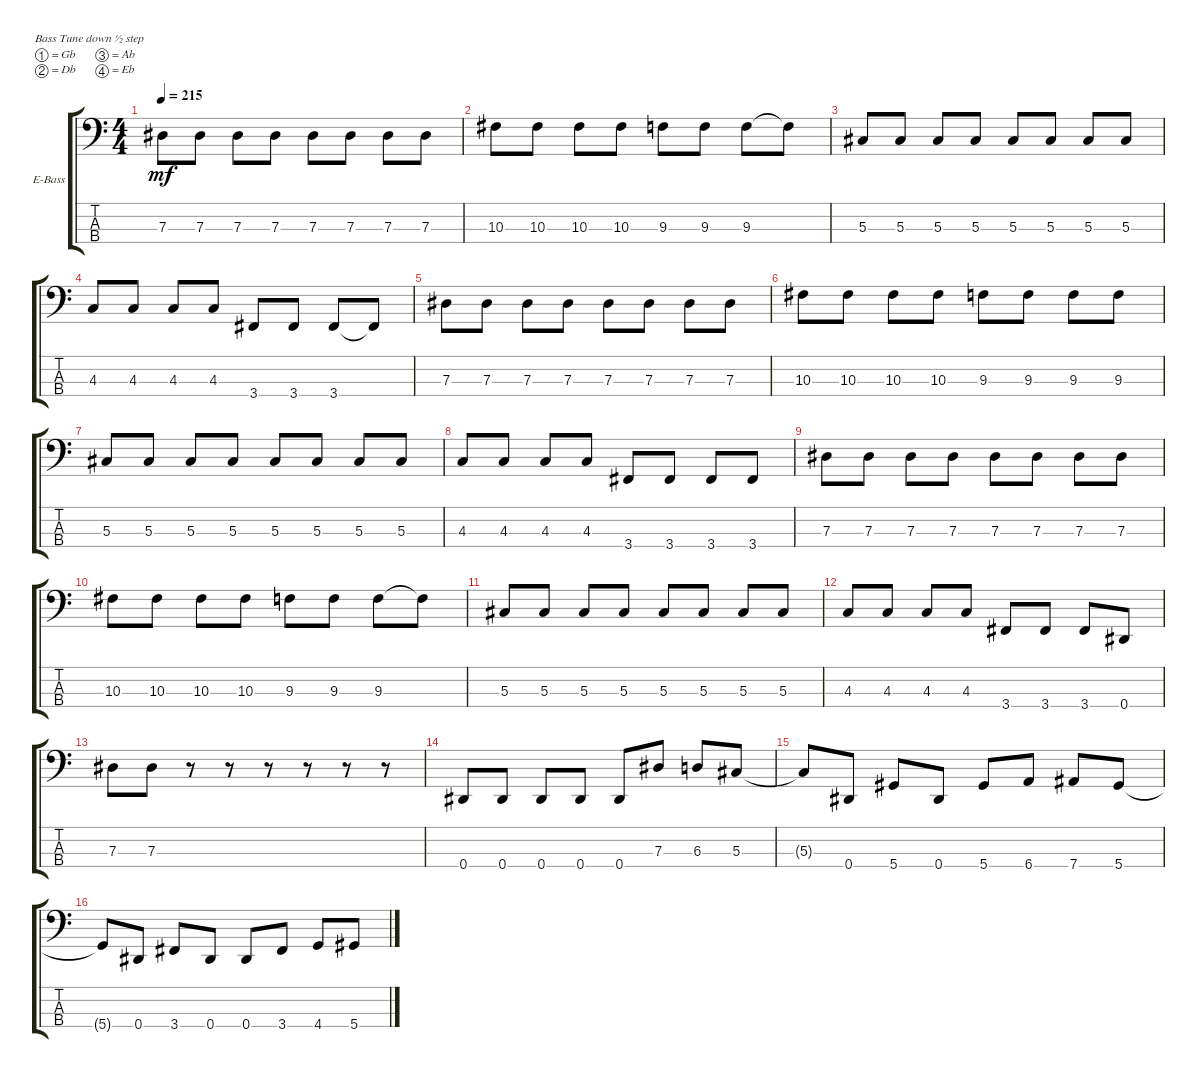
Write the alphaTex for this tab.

\bracketExtendMode groupsimilarinstruments
\firstSystemTrackNameOrientation horizontal
\otherSystemsTrackNameOrientation horizontal
\track ("Electric Bass" "E-Bass") {instrument electricbassfinger}
\staff {score tabs}
\tuning (Gb2 Db2 Ab1 Eb1)
\ts (4 4)
\tempo 215
\clef f4
\ks c
7.3.8{dy mf} 7.3.8 7.3.8 7.3.8 7.3.8 7.3.8 7.3.8 7.3.8 |
10.3.8 10.3.8 10.3.8 10.3.8 9.3.8 9.3.8 9.3.8 9.3{t}.8 |
5.3.8 5.3.8 5.3.8 5.3.8 5.3.8 5.3.8 5.3.8 5.3.8 |
4.3.8 4.3.8 4.3.8 4.3.8 3.4.8 3.4.8 3.4.8 3.4{t}.8 |
7.3.8 7.3.8 7.3.8 7.3.8 7.3.8 7.3.8 7.3.8 7.3.8 |
10.3.8 10.3.8 10.3.8 10.3.8 9.3.8 9.3.8 9.3.8 9.3.8 |
5.3.8 5.3.8 5.3.8 5.3.8 5.3.8 5.3.8 5.3.8 5.3.8 |
4.3.8 4.3.8 4.3.8 4.3.8 3.4.8 3.4.8 3.4.8 3.4.8 |
7.3.8 7.3.8 7.3.8 7.3.8 7.3.8 7.3.8 7.3.8 7.3.8 |
10.3.8 10.3.8 10.3.8 10.3.8 9.3.8 9.3.8 9.3.8 9.3{t}.8 |
5.3.8 5.3.8 5.3.8 5.3.8 5.3.8 5.3.8 5.3.8 5.3.8 |
4.3.8 4.3.8 4.3.8 4.3.8 3.4.8 3.4.8 3.4.8 0.4.8 |
7.3.8 7.3.8 r.8 r.8 r.8 r.8 r.8 r.8 |
0.4.8 0.4.8 0.4.8 0.4.8 0.4.8 7.3.8 6.3.8 5.3.8 |
5.3{t}.8 0.4.8 5.4.8 0.4.8 5.4.8 6.4.8 7.4.8 5.4.8 |
5.4{t}.8 0.4.8 3.4.8 0.4.8 0.4.8 3.4.8 4.4.8 5.4.8
